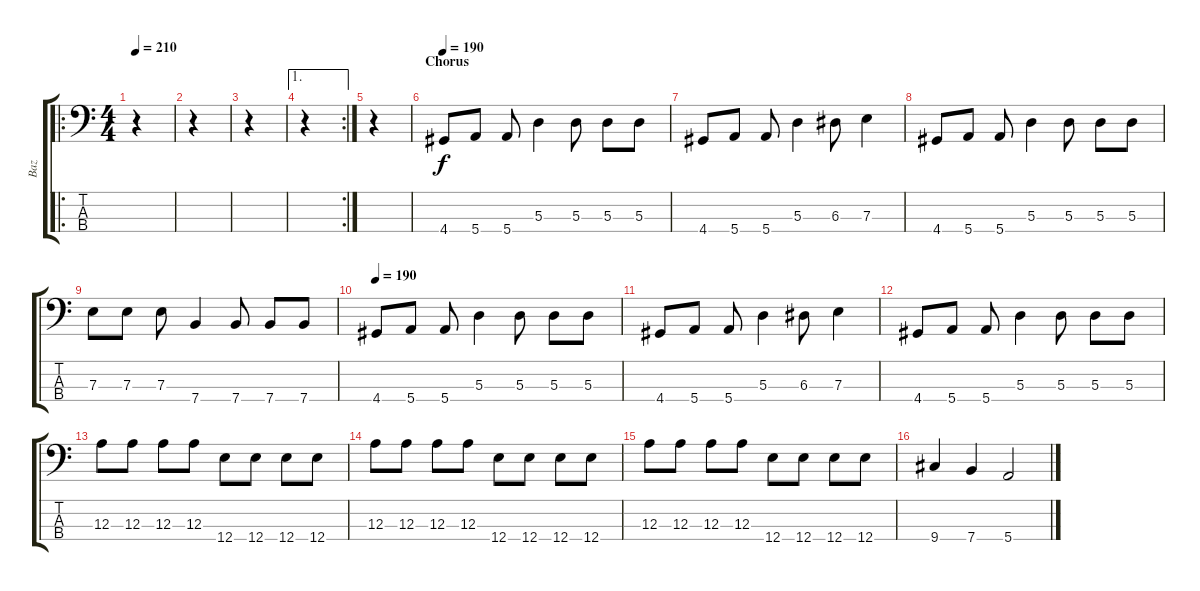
\track ("Baz" "Baz") {instrument electricbassfinger}
\staff {score tabs}
\tuning (G2 D2 A1 E1) {hide}
\ro
\ts (4 4)
\tempo 210
\tempo 170
\tempo 210
\clef f4
\ks c
r.4{dy f instrument electricbassfinger} |
r.4 |
r.4 |
\ae 1
\rc 2
r.4 |
r.4 |
\section ("" "Chorus")
\tempo 210
\tempo 190
4.4.8 5.4.8 5.4.8 5.3.4 5.3.8 5.3.8 5.3.8 |
4.4.8 5.4.8 5.4.8 5.3.4 6.3.8 7.3.4 |
4.4.8 5.4.8 5.4.8 5.3.4 5.3.8 5.3.8 5.3.8 |
7.3.8 7.3.8 7.3.8 7.4.4 7.4.8 7.4.8 7.4.8 |
\tempo 190
4.4.8 5.4.8 5.4.8 5.3.4 5.3.8 5.3.8 5.3.8 |
4.4.8 5.4.8 5.4.8 5.3.4 6.3.8 7.3.4 |
4.4.8 5.4.8 5.4.8 5.3.4 5.3.8 5.3.8 5.3.8 |
12.3.8 12.3.8 12.3.8 12.3.8 12.4.8 12.4.8 12.4.8 12.4.8 |
12.3.8 12.3.8 12.3.8 12.3.8 12.4.8 12.4.8 12.4.8 12.4.8 |
12.3.8 12.3.8 12.3.8 12.3.8 12.4.8 12.4.8 12.4.8 12.4.8 |
9.4.4 7.4.4 5.4.2
